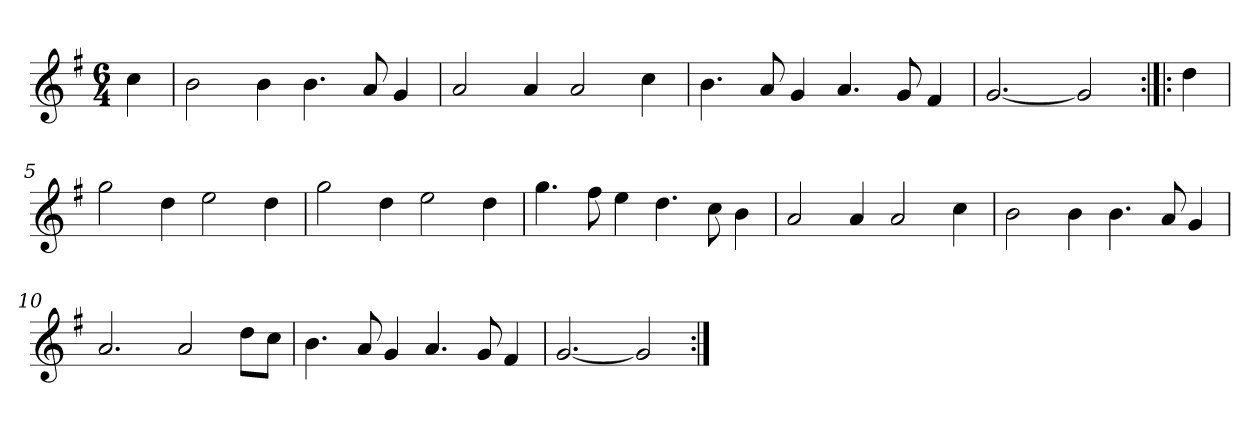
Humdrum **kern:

**kern
*part1
*staff1
*clefG2
*k[f#]
*G:
*M6/4
*MM120
=
4cc
=1
2b
4b
4.b
8a
4g
=2
2a
4a
2a
4cc
=3
4.b
8a
4g
4.a
8g
4f#
=4
[2.g
2g]
=:|!|:
4dd
=5
2gg
4dd
2ee
4dd
=6
2gg
4dd
2ee
4dd
=7
4.gg
8ff#
4ee
4.dd
8cc
4b
=8
2a
4a
2a
4cc
=9
2b
4b
4.b
8a
4g
=10
2.a
2a
8dd\L
8cc\J
=11
4.b
8a
4g
4.a
8g
4f#
=12
[2.g
2g]
=:|!
*-
